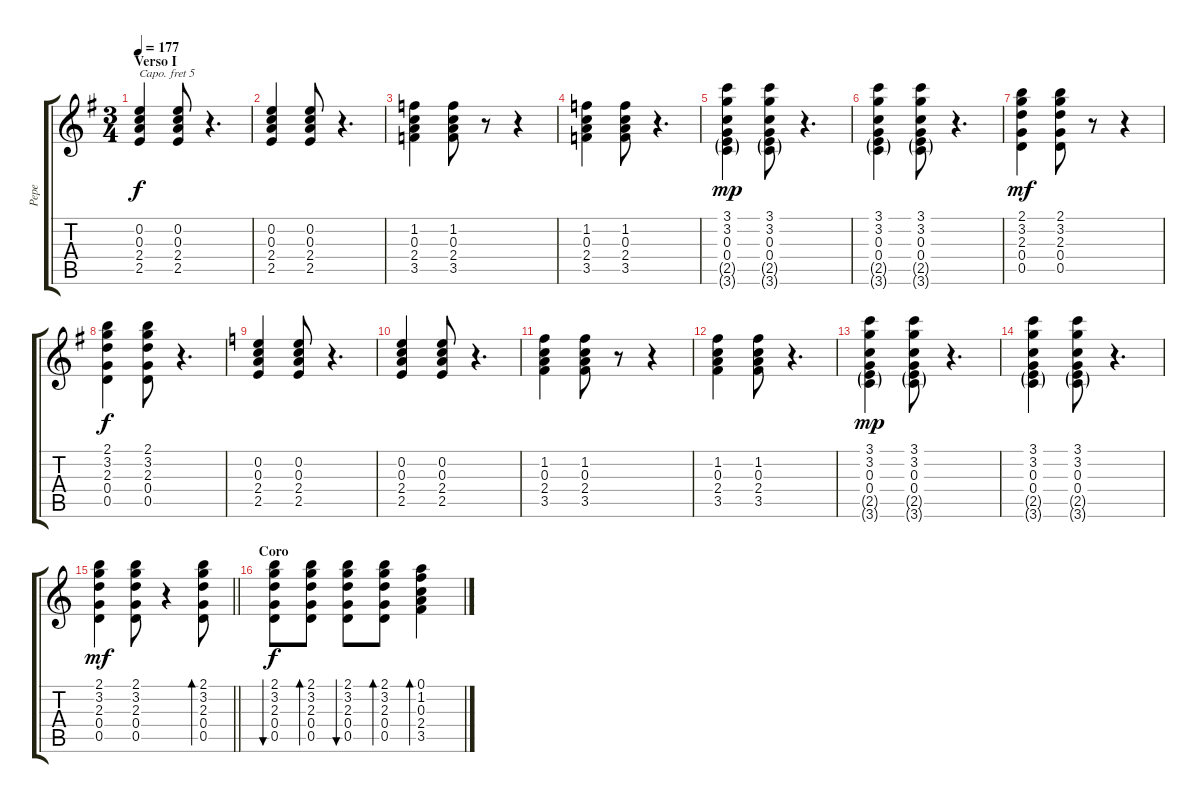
\track ("Pepe" "Pepe") {instrument acousticguitarsteel}
\staff {score tabs}
\capo 5
\tuning (E4 B3 G3 D3 A2 E2) {hide}
\ts (3 4)
\section ("" "Verso I")
\tempo 177
\clef g2
\ks g
(0.2 0.3 2.4 2.5).4{dy f} (0.2 0.3 2.4 2.5).8 r.4{d} |
(0.2 0.3 2.4 2.5).4 (0.2 0.3 2.4 2.5).8 r.4{d} |
(1.2 0.3 2.4 3.5).4 (1.2 0.3 2.4 3.5).8 r.8 r.4 |
(1.2 0.3 2.4 3.5).4 (1.2 0.3 2.4 3.5).8 r.4{d} |
(3.1 3.2 0.3 0.4 2.5{g} 3.6{g}).4{dy mp} (3.1 3.2 0.3 0.4 2.5{g} 3.6{g}).8 r.4{d} |
(3.1 3.2 0.3 0.4 2.5{g} 3.6{g}).4 (3.1 3.2 0.3 0.4 2.5{g} 3.6{g}).8 r.4{d} |
(2.1 3.2 2.3 0.4 0.5).4{dy mf} (2.1 3.2 2.3 0.4 0.5).8 r.8 r.4 |
(2.1 3.2 2.3 0.4 0.5).4{dy f} (2.1 3.2 2.3 0.4 0.5).8 r.4{d} |
\ks c
(0.2 0.3 2.4 2.5).4 (0.2 0.3 2.4 2.5).8 r.4{d} |
(0.2 0.3 2.4 2.5).4 (0.2 0.3 2.4 2.5).8 r.4{d} |
(1.2 0.3 2.4 3.5).4 (1.2 0.3 2.4 3.5).8 r.8 r.4 |
(1.2 0.3 2.4 3.5).4 (1.2 0.3 2.4 3.5).8 r.4{d} |
(3.1 3.2 0.3 0.4 2.5{g} 3.6{g}).4{dy mp} (3.1 3.2 0.3 0.4 2.5{g} 3.6{g}).8 r.4{d} |
(3.1 3.2 0.3 0.4 2.5{g} 3.6{g}).4 (3.1 3.2 0.3 0.4 2.5{g} 3.6{g}).8 r.4{d} |
\barLineRight lightlight
(2.1 3.2 2.3 0.4 0.5).4{dy mf} (2.1 3.2 2.3 0.4 0.5).8 r.4 (2.1 3.2 2.3 0.4 0.5).8{bd 30} |
\section ("" "Coro")
(2.1 3.2 2.3 0.4 0.5).8{bu 30 dy f} (2.1 3.2 2.3 0.4 0.5).8{bd 30} (2.1 3.2 2.3 0.4 0.5).8{bu 30} (2.1 3.2 2.3 0.4 0.5).8{bd 30} (0.1 1.2 0.3 2.4 3.5).4{bd 60}
